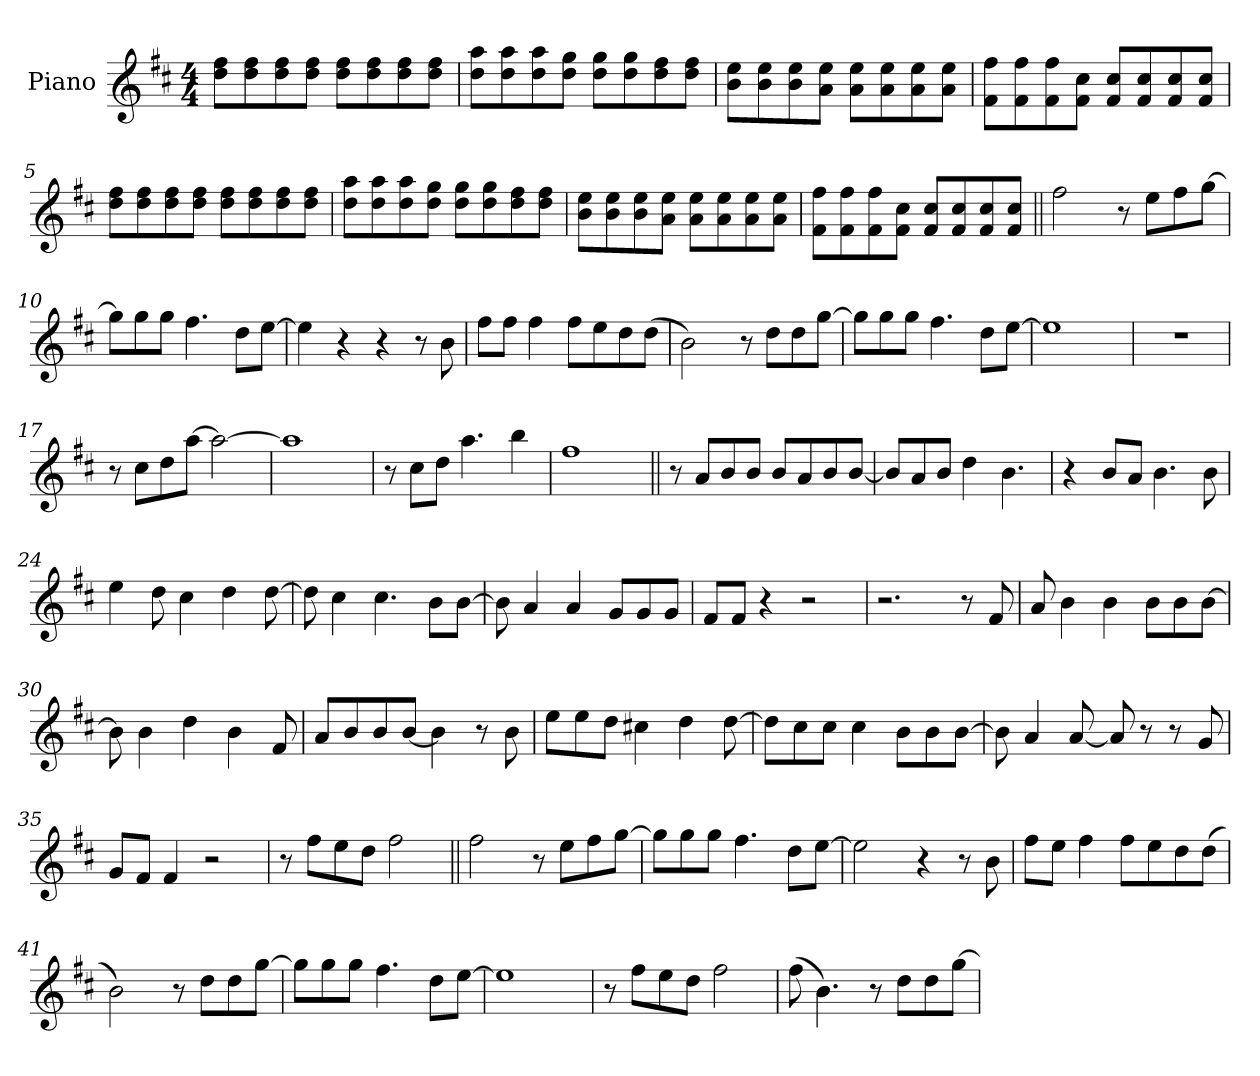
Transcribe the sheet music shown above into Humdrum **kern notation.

**kern
*part1
*staff1
*I"Piano
*I'Pno.
*clefG2
*k[f#c#]
*M4/4
=1
8dd! 8ff#!L
8dd! 8ff#!
8dd! 8ff#!
8dd! 8ff#!J
8dd! 8ff#!L
8dd! 8ff#!
8dd! 8ff#!
8dd! 8ff#!J
=2
8dd! 8aa!L
8dd! 8aa!
8dd! 8aa!
8dd! 8gg!J
8dd! 8gg!L
8dd! 8gg!
8dd! 8ff#!
8dd! 8ff#!J
=3
8b! 8ee!L
8b! 8ee!
8b! 8ee!
8a! 8ee!J
8a! 8ee!L
8a! 8ee!
8a! 8ee!
8a! 8ee!J
=4
8f#! 8ff#!L
8f#! 8ff#!
8f#! 8ff#!
8f#! 8cc#!J
8f#! 8cc#!L
8f#! 8cc#!
8f#! 8cc#!
8f#! 8cc#!J
=5
8dd! 8ff#!L
8dd! 8ff#!
8dd! 8ff#!
8dd! 8ff#!J
8dd! 8ff#!L
8dd! 8ff#!
8dd! 8ff#!
8dd! 8ff#!J
=6
8dd! 8aa!L
8dd! 8aa!
8dd! 8aa!
8dd! 8gg!J
8dd! 8gg!L
8dd! 8gg!
8dd! 8ff#!
8dd! 8ff#!J
=7
8b! 8ee!L
8b! 8ee!
8b! 8ee!
8a! 8ee!J
8a! 8ee!L
8a! 8ee!
8a! 8ee!
8a! 8ee!J
=8
8f#! 8ff#!L
8f#! 8ff#!
8f#! 8ff#!
8f#! 8cc#!J
8f#! 8cc#!L
8f#! 8cc#!
8f#! 8cc#!
8f#! 8cc#!J
=9||
2ff#
8r
8eeL
8ff#
[8ggJ
=10
8ggL]
8gg
8ggJ
4.ff#
8ddL
[8eeJ
=11
4ee]
4r
4r
8r
8b
=12
8ff#L
8ff#J
4ff#
8ff#L
8ee
8dd
(>8ddJ
=13
2b)
8r
8ddL
8dd
[8ggJ
=14
8ggL]
8gg
8ggJ
4.ff#
8ddL
[8eeJ
=15
1ee]
=16
1r
=17
8r
8cc#!L
8dd!
[8aa!J
2aa!_
=18
1aa!]
=19
8r
8cc#!L
8dd!J
4.aa!
4bb!
=20
1ff#!
=21||
8r
8aL
8b
8bJ
8bL
8a
8b
[8bJ
=22
8bL]
8a
8bJ
4dd
4.b
=23
4r
8bL
8aJ
4.b
8b
=24
4ee
8dd
4cc#
4dd
[8dd
=25
8dd]
4cc#
4.cc#
8bL
[8bJ
=26
8b]
4a
4a
8gL
8g
8gJ
=27
8f#L
8f#J
4r
2r
=28
2.r
8r
8f#
=29
8a
4b
4b
8bL
8b
[8bJ
=30
8b]
4b
4dd
4b
8f#
=31
8aL
8b
8b
[8bJ
4b]
8r
8b
=32
8eeL
8ee
8ddJ
4cc#X
4dd
[8dd
=33
8ddL]
8cc#
8cc#J
4cc#
8bL
8b
[8bJ
=34
8b]
4a
[8a
8a]
8r
8r
8g
=35
8gL
8f#J
4f#
2r
=36
8r
8ff#L
8ee
8ddJ
2ff#
=37||
2ff#
8r
8eeL
8ff#
[8ggJ
=38
8ggL]
8gg
8ggJ
4.ff#
8ddL
[8eeJ
=39
2ee]
4r
8r
8b
=40
8ff#L
8eeJ
4ff#
8ff#L
8ee
8dd
(>8ddJ
=41
2b)
8r
8ddL
8dd
[8ggJ
=42
8ggL]
8gg
8ggJ
4.ff#
8ddL
[8eeJ
=43
1ee]
=44
8r
8ff#L
8ee
8ddJ
2ff#
=45
(>8ff#
4.b)
8r
8ddL
8dd
[8ggJ
=
*-
